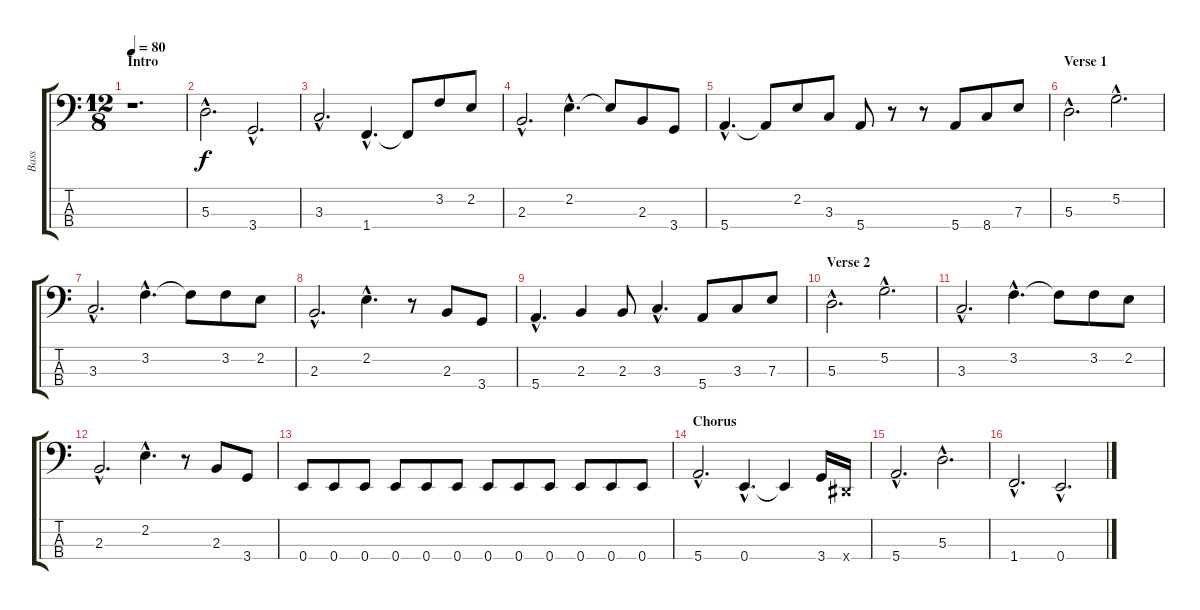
\track ("Bass" "Bass") {instrument electricbassfinger}
\staff {score tabs}
\tuning (G2 D2 A1 E1) {hide}
\ts (12 8)
\section ("" "Intro")
\tempo 80
\clef f4
\ks c
r.1{d dy f instrument electricbassfinger} |
5.3{hac}.2{d} 3.4{hac}.2{d} |
3.3{hac}.2{d} 1.4{hac}.4{d} 1.4{t}.8 3.2.8 2.2.8 |
2.3{hac}.2{d} 2.2{hac}.4{d} 2.2{t}.8 2.3.8 3.4.8 |
5.4{hac}.4{d} 5.4{t}.8 2.2.8 3.3.8 5.4.8 r.8 r.8 5.4.8 8.4.8 7.3.8 |
\section ("" "Verse 1")
5.3{hac}.2{d} 5.2{hac}.2{d} |
3.3{hac}.2{d} 3.2{hac}.4{d} 3.2{t}.8 3.2.8 2.2.8 |
2.3{hac}.2{d} 2.2{hac}.4{d} r.8 2.3.8 3.4.8 |
5.4{hac}.4{d} 2.3.4 2.3.8 3.3{hac}.4{d} 5.4.8 3.3.8 7.3.8 |
\section ("" "Verse 2")
5.3{hac}.2{d} 5.2{hac}.2{d} |
3.3{hac}.2{d} 3.2{hac}.4{d} 3.2{t}.8 3.2.8 2.2.8 |
2.3{hac}.2{d} 2.2{hac}.4{d} r.8 2.3.8 3.4.8 |
0.4.8 0.4.8 0.4.8 0.4.8 0.4.8 0.4.8 0.4.8 0.4.8 0.4.8 0.4.8 0.4.8 0.4.8 |
\section ("" "Chorus")
5.4{hac}.2{d} 0.4{hac}.4{d} 0.4{t}.4 3.4.16 -1.4{x}.16 |
5.4{hac}.2{d} 5.3{hac}.2{d} |
1.4{hac}.2{d} 0.4{hac}.2{d}
